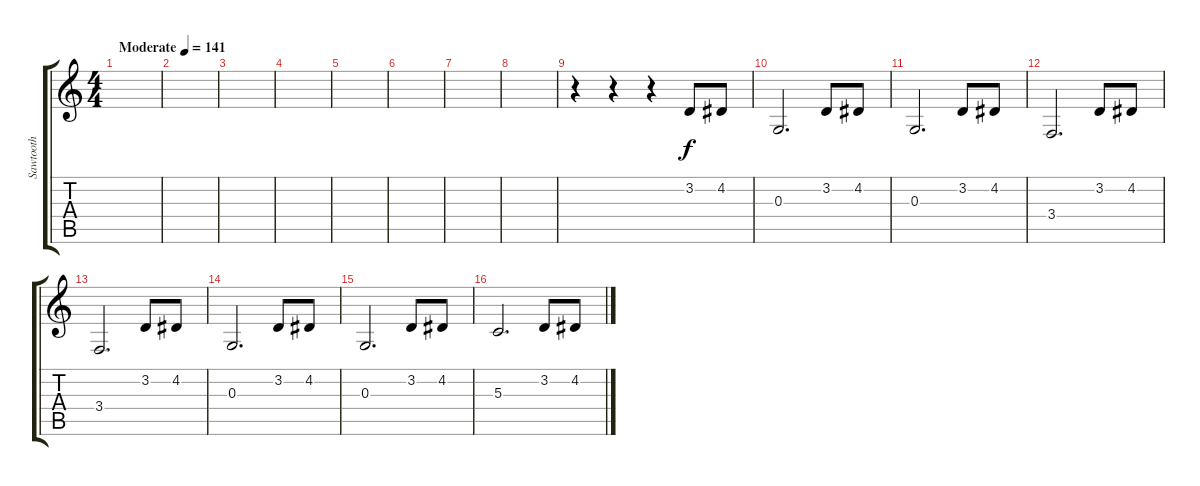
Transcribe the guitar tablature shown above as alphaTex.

\track ("Sawtooth" "Sawtooth") {instrument lead2sawtooth}
\staff {score tabs}
\tuning (E4 B3 G3 D3 A2 E2) {hide}
\ts (4 4)
\tempo (141 "Moderate")
\clef g2
\ks c
|
|
|
|
|
|
|
|
r.4 r.4 r.4 3.2.8 4.2.8 |
0.3.2{d} 3.2.8 4.2.8 |
0.3.2{d} 3.2.8 4.2.8 |
3.4.2{d} 3.2.8 4.2.8 |
3.4.2{d} 3.2.8 4.2.8 |
0.3.2{d} 3.2.8 4.2.8 |
0.3.2{d} 3.2.8 4.2.8 |
5.3.2{d} 3.2.8 4.2.8
